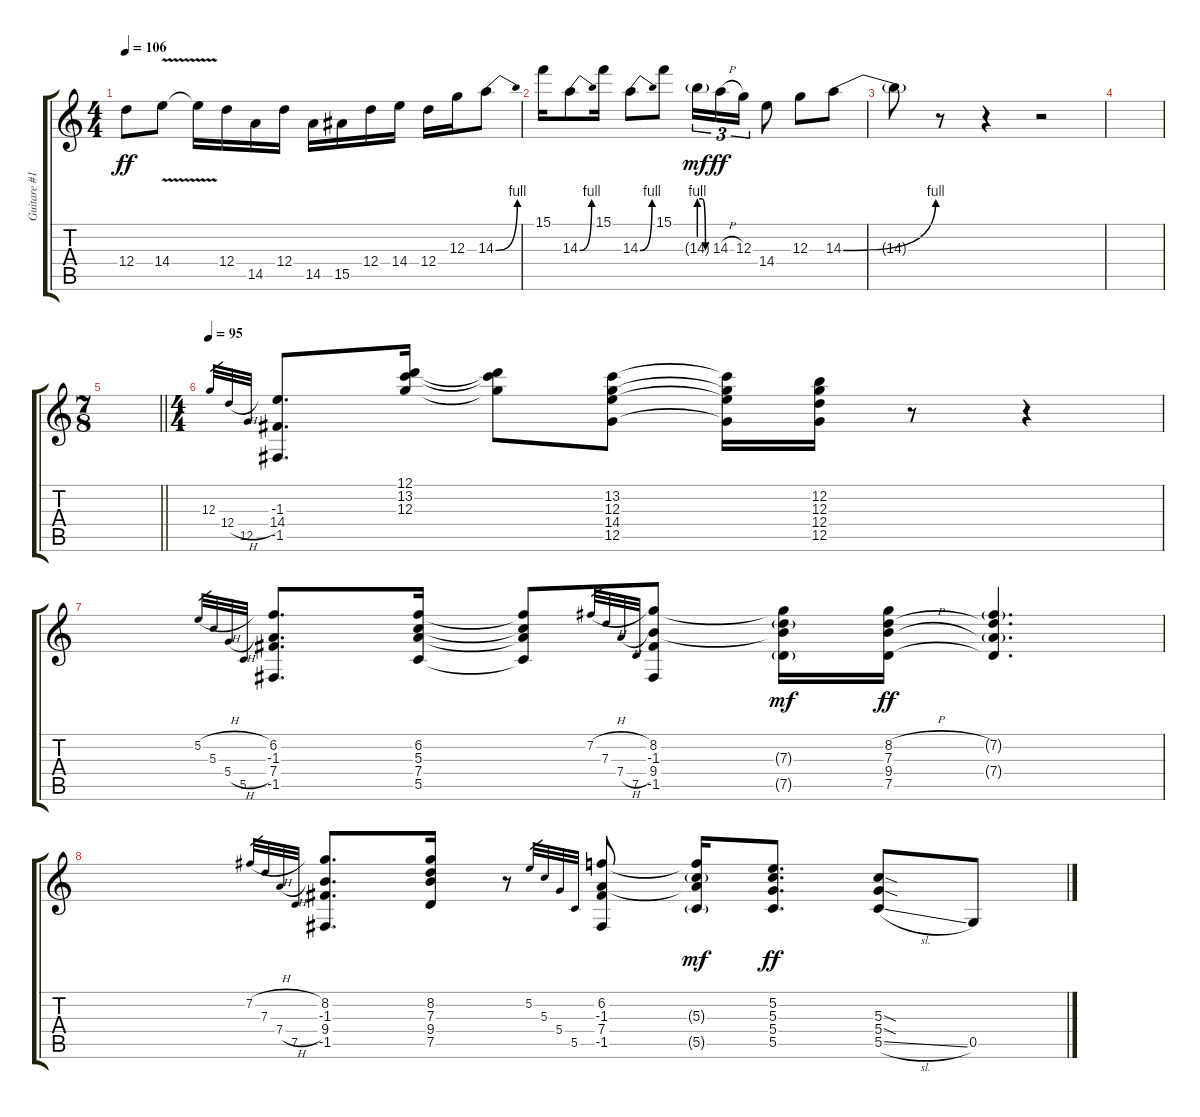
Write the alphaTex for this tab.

\track ("Guitare #1" "Guitare #1") {instrument distortionguitar}
\staff {score tabs}
\tuning (D4 B3 G3 D3 G2 D2) {hide}
\ts (4 4)
\tempo 106
\clef g2
\ks c
12.4{t}.8{dy ff} 14.4{v}.8 14.4{v t}.16 12.4.16 14.5.16 12.4.16 14.5.16 15.5.16 12.4.16 14.4.16 12.4.16 12.3.16 14.3{be (bend 0 0 60 4)}.8 |
15.1.16 14.3{be (bend 0 0 60 4)}.8 15.1.16 14.3{be (bend 0 0 60 4)}.8 15.1.8 14.3{be (custom 0 4 20 4 40 0 60 0) g}.16{tu (3 2) dy mf} 14.3{h}.16{tu (3 2) dy ff} 12.3.16{tu (3 2)} 14.4.8 12.3.8 14.3{be (bend 0 0 60 4)}.8 |
14.3{t}.8 r.8 r.4 r.2 |
|
\ts (7 8)
\barLineRight lightlight
|
\ts (4 4)
\tempo 95
12.3.32{gr} 12.4{h}.32{gr} 12.5.32{gr} (-1.3 14.4 -1.5).8{d} (12.1 13.2 12.3).16 (12.1{t} 13.2{t} 12.3{t}).8 (13.2 12.3 14.4 12.5).8 (13.2{t} 12.3{t} 14.4{t} 12.5{t}).16 (12.2 12.3 12.4 12.5).16 r.8 r.4 |
5.2{h}.32{gr} 5.3.32{gr} 5.4{h}.32{gr} 5.5.32{gr} (6.2 -1.3 7.4 -1.5).8{d} (6.2 5.3 7.4 5.5).16 (6.2{t} 5.3{t} 7.4{t} 5.5{t}).8 7.2{h}.32{gr} 7.3.32{gr} 7.4{h}.32{gr} 7.5.32{gr} (8.2 -1.3 9.4 -1.5).8 (8.2{t} 7.3{g} 9.4{t} 7.5{g}).16{dy mf} (8.2{h} 7.3 9.4{h} 7.5).16{dy ff} (7.2{g} 7.3{t} 7.4{g} 7.5{t}).4{d} |
7.2{h}.32{gr} 7.3.32{gr} 7.4{h}.32{gr} 7.5.32{gr} (8.2 -1.3 9.4 -1.5).8{d} (8.2 7.3 9.4 7.5).16 r.8 5.2.32{gr} 5.3.32{gr} 5.4.32{gr} 5.5.32{gr} (6.2 -1.3 7.4 -1.5).8 (6.2{t} 5.3{g} 7.4{t} 5.5{g}).16{dy mf} (5.2 5.3 5.4 5.5).8{d dy ff} (5.3{sod} 5.4{sod} 5.5{sl}).8 0.5.8
